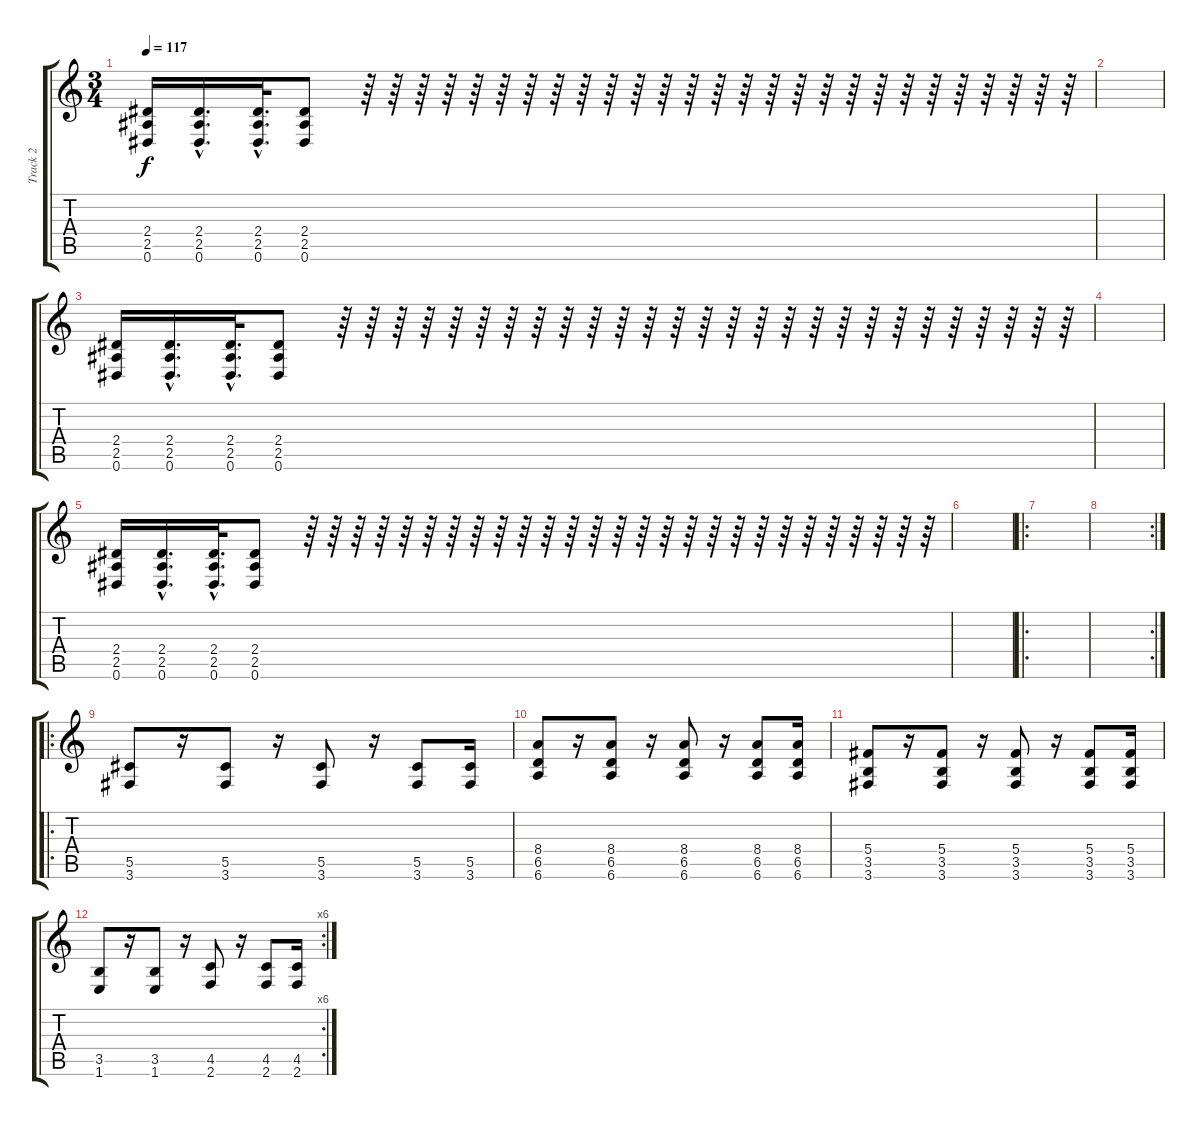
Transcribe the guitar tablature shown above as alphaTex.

\track ("Track 2" "Track 2") {instrument distortionguitar}
\staff {score tabs}
\tuning (Eb4 Bb3 Gb3 Db3 Ab2 Eb2) {hide}
\ts (3 4)
\tempo 117
\clef g2
\ks c
(2.4 2.5 0.6).16{dy f} (2.4{hac} 2.5{hac} 0.6{hac}).16{d} (2.4{hac} 2.5{hac} 0.6{hac}).32{d} (2.4 2.5 0.6).8 r.64 r.64 r.64 r.64 r.64 r.64 r.64 r.64 r.64 r.64 r.64 r.64 r.64 r.64 r.64 r.64 r.64 r.64 r.64 r.64 r.64 r.64 r.64 r.64 r.64 r.64 r.64 |
|
(2.4 2.5 0.6).16 (2.4{hac} 2.5{hac} 0.6{hac}).16{d} (2.4{hac} 2.5{hac} 0.6{hac}).32{d} (2.4 2.5 0.6).8 r.64 r.64 r.64 r.64 r.64 r.64 r.64 r.64 r.64 r.64 r.64 r.64 r.64 r.64 r.64 r.64 r.64 r.64 r.64 r.64 r.64 r.64 r.64 r.64 r.64 r.64 r.64 |
|
(2.4 2.5 0.6).16 (2.4{hac} 2.5{hac} 0.6{hac}).16{d} (2.4{hac} 2.5{hac} 0.6{hac}).32{d} (2.4 2.5 0.6).8 r.64 r.64 r.64 r.64 r.64 r.64 r.64 r.64 r.64 r.64 r.64 r.64 r.64 r.64 r.64 r.64 r.64 r.64 r.64 r.64 r.64 r.64 r.64 r.64 r.64 r.64 r.64 |
|
\ro
|
\rc 2
|
\ro
(5.5 3.6).8 r.16 (5.5 3.6).8 r.16 (5.5 3.6).8 r.16 (5.5 3.6).8 (5.5 3.6).16 |
(8.4 6.5 6.6).8 r.16 (8.4 6.5 6.6).8 r.16 (8.4 6.5 6.6).8 r.16 (8.4 6.5 6.6).8 (8.4 6.5 6.6).16 |
(5.4 3.5 3.6).8 r.16 (5.4 3.5 3.6).8 r.16 (5.4 3.5 3.6).8 r.16 (5.4 3.5 3.6).8 (5.4 3.5 3.6).16 |
\rc 6
(3.5 1.6).8 r.16 (3.5 1.6).8 r.16 (4.5 2.6).8 r.16 (4.5 2.6).8 (4.5 2.6).16
